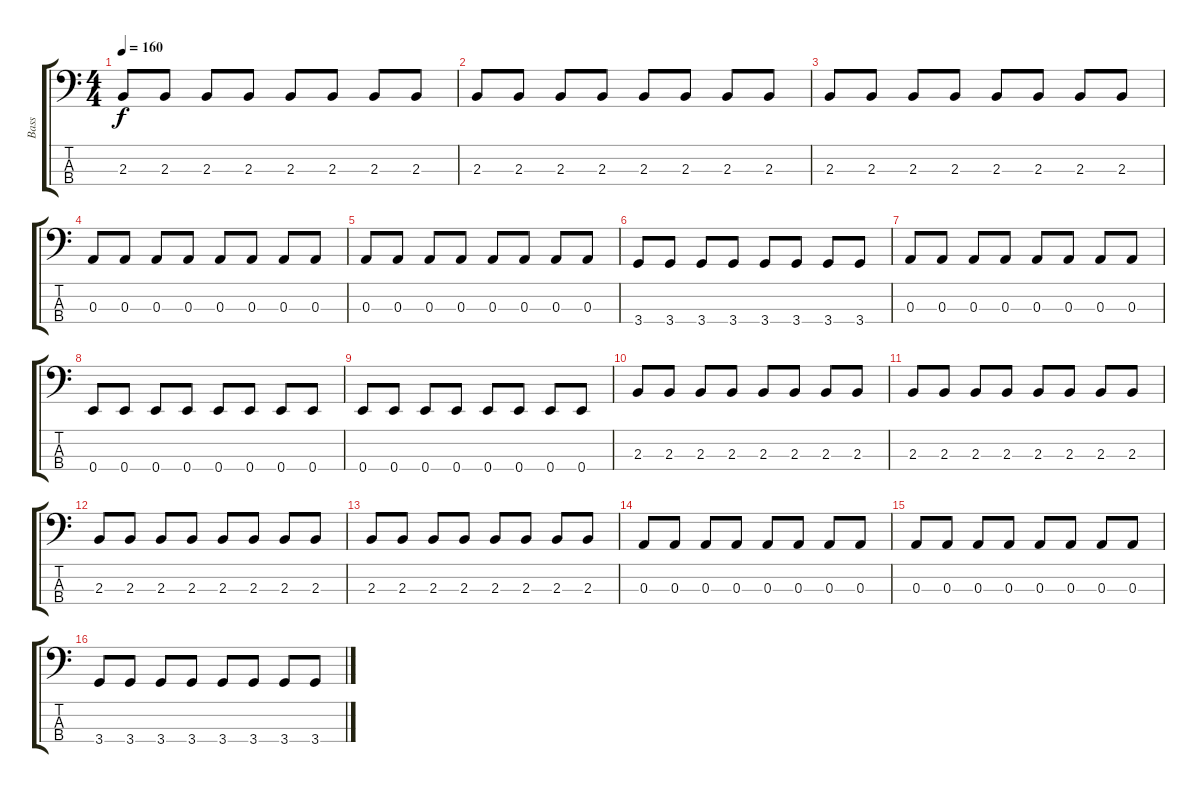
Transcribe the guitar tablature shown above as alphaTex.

\track ("Bass                " "Bass      ") {instrument electricbassfinger}
\staff {score tabs}
\tuning (G2 D2 A1 E1) {hide}
\ts (4 4)
\tempo 160
\clef f4
\ks c
2.3.8{dy f} 2.3.8 2.3.8 2.3.8 2.3.8 2.3.8 2.3.8 2.3.8 |
2.3.8 2.3.8 2.3.8 2.3.8 2.3.8 2.3.8 2.3.8 2.3.8 |
2.3.8 2.3.8 2.3.8 2.3.8 2.3.8 2.3.8 2.3.8 2.3.8 |
0.3.8 0.3.8 0.3.8 0.3.8 0.3.8 0.3.8 0.3.8 0.3.8 |
0.3.8 0.3.8 0.3.8 0.3.8 0.3.8 0.3.8 0.3.8 0.3.8 |
3.4.8 3.4.8 3.4.8 3.4.8 3.4.8 3.4.8 3.4.8 3.4.8 |
0.3.8 0.3.8 0.3.8 0.3.8 0.3.8 0.3.8 0.3.8 0.3.8 |
0.4.8 0.4.8 0.4.8 0.4.8 0.4.8 0.4.8 0.4.8 0.4.8 |
0.4.8 0.4.8 0.4.8 0.4.8 0.4.8 0.4.8 0.4.8 0.4.8 |
2.3.8 2.3.8 2.3.8 2.3.8 2.3.8 2.3.8 2.3.8 2.3.8 |
2.3.8 2.3.8 2.3.8 2.3.8 2.3.8 2.3.8 2.3.8 2.3.8 |
2.3.8 2.3.8 2.3.8 2.3.8 2.3.8 2.3.8 2.3.8 2.3.8 |
2.3.8 2.3.8 2.3.8 2.3.8 2.3.8 2.3.8 2.3.8 2.3.8 |
0.3.8 0.3.8 0.3.8 0.3.8 0.3.8 0.3.8 0.3.8 0.3.8 |
0.3.8 0.3.8 0.3.8 0.3.8 0.3.8 0.3.8 0.3.8 0.3.8 |
3.4.8 3.4.8 3.4.8 3.4.8 3.4.8 3.4.8 3.4.8 3.4.8
